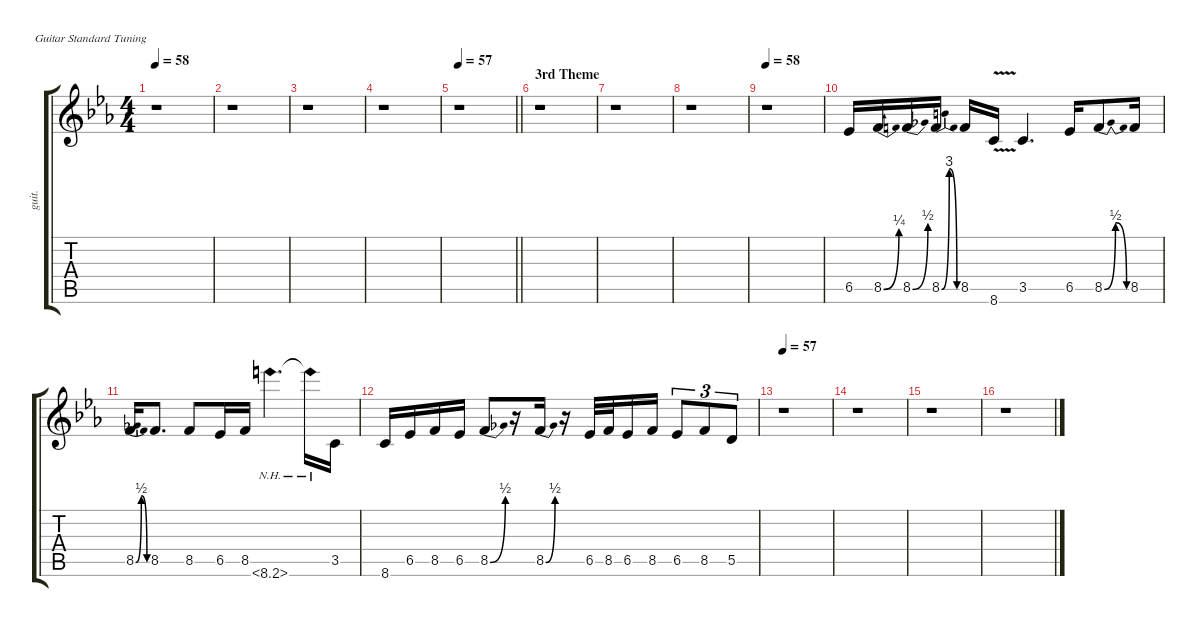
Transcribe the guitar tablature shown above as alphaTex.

\defaultSystemsLayout 4
\hideDynamics
\bracketExtendMode groupsimilarinstruments
\otherSystemsTrackNameOrientation horizontal
\track ("Lead 2" "guit.") {defaultSystemsLayout 32 instrument distortionguitar}
\staff {score tabs}
\tuning (E4 B3 G3 D3 A2 E2)
\ts (4 4)
\tempo 58
\clef g2
\ks cminor
r.1{dy f} |
r.1 |
r.1 |
r.1 |
\tempo 57
\barLineRight lightlight
r.1 |
\section ("" "3rd Theme")
r.1 |
r.1 |
r.1 |
\tempo 58
r.1 |
6.5{acc b}.16 8.5{be (bend 0 0 30 1) acc forcenatural}.16 8.5{be (bend 0 0 30 2) acc forcenatural}.16 8.5{be (bendrelease 0 0 15 12 30 12 45 0) acc forcenatural}.16 8.5{acc forcenatural}.16 8.6{v acc forcenatural}.16 3.5{acc forcenatural}.4{d} 6.5{acc b}.16 8.5{be (bendrelease 0 0 15 2 30 2 45 0) acc forcenatural}.8 8.5{acc forcenatural}.16 |
8.5{be (bendrelease 0 0 15 2 30 2 45 0) acc forcenatural}.16 8.5{acc forcenatural}.8{d} 8.5{acc forcenatural}.8 6.5{acc b}.16 8.5{acc forcenatural}.16 8.6{nh acc forcenatural}.4{d} 8.6{nh t acc forcenatural}.16 3.5{acc forcenatural}.16 |
8.6{acc forcenatural}.16 6.5{acc b}.16 8.5{acc forcenatural}.16 6.5{acc b}.16 8.5{be (bend 0 0 30 2) acc forcenatural}.8 r.16 8.5{be (bend 0 0 30 2) acc forcenatural}.16 r.16 6.5{acc b}.32 8.5{acc forcenatural}.32 6.5{acc b}.16 8.5{acc forcenatural}.16 6.5{acc b}.8{tu (3 2)} 8.5{acc forcenatural}.8{tu (3 2)} 5.5{acc forcenatural}.8{tu (3 2)} |
\tempo 57
r.1 |
r.1 |
r.1 |
r.1
